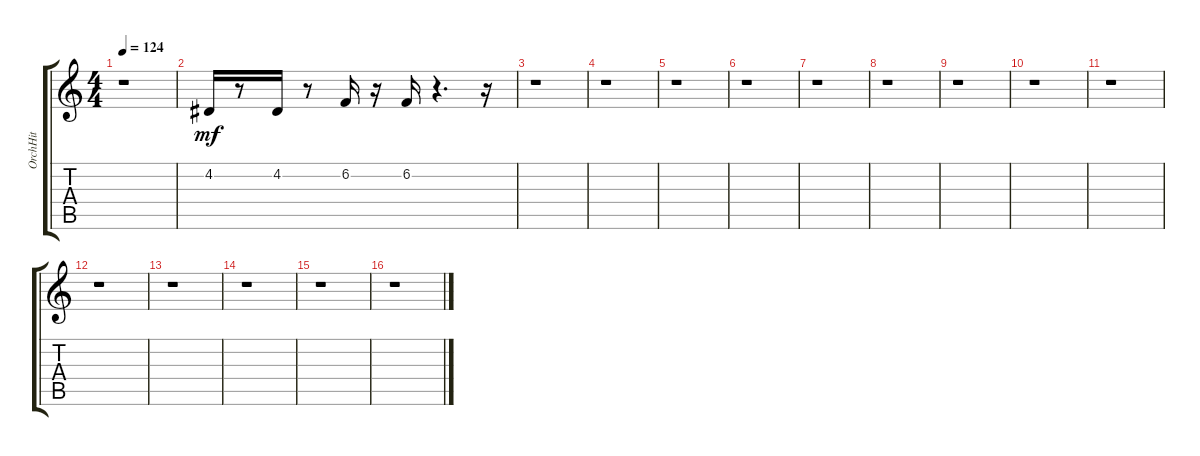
\track ("OrchHit" "OrchHit") {instrument orchestrahit}
\staff {score tabs}
\tuning (E4 B3 G3 D3 A2 E2) {hide}
\ts (4 4)
\tempo 124
\clef g2
\ks c
r.1{dy mf} |
4.2.16 r.8 4.2.16 r.8 6.2.16 r.16 6.2.16 r.4{d} r.16 |
r.1 |
r.1 |
r.1 |
r.1 |
r.1 |
r.1 |
r.1 |
r.1 |
r.1 |
r.1 |
r.1 |
r.1 |
r.1 |
r.1
